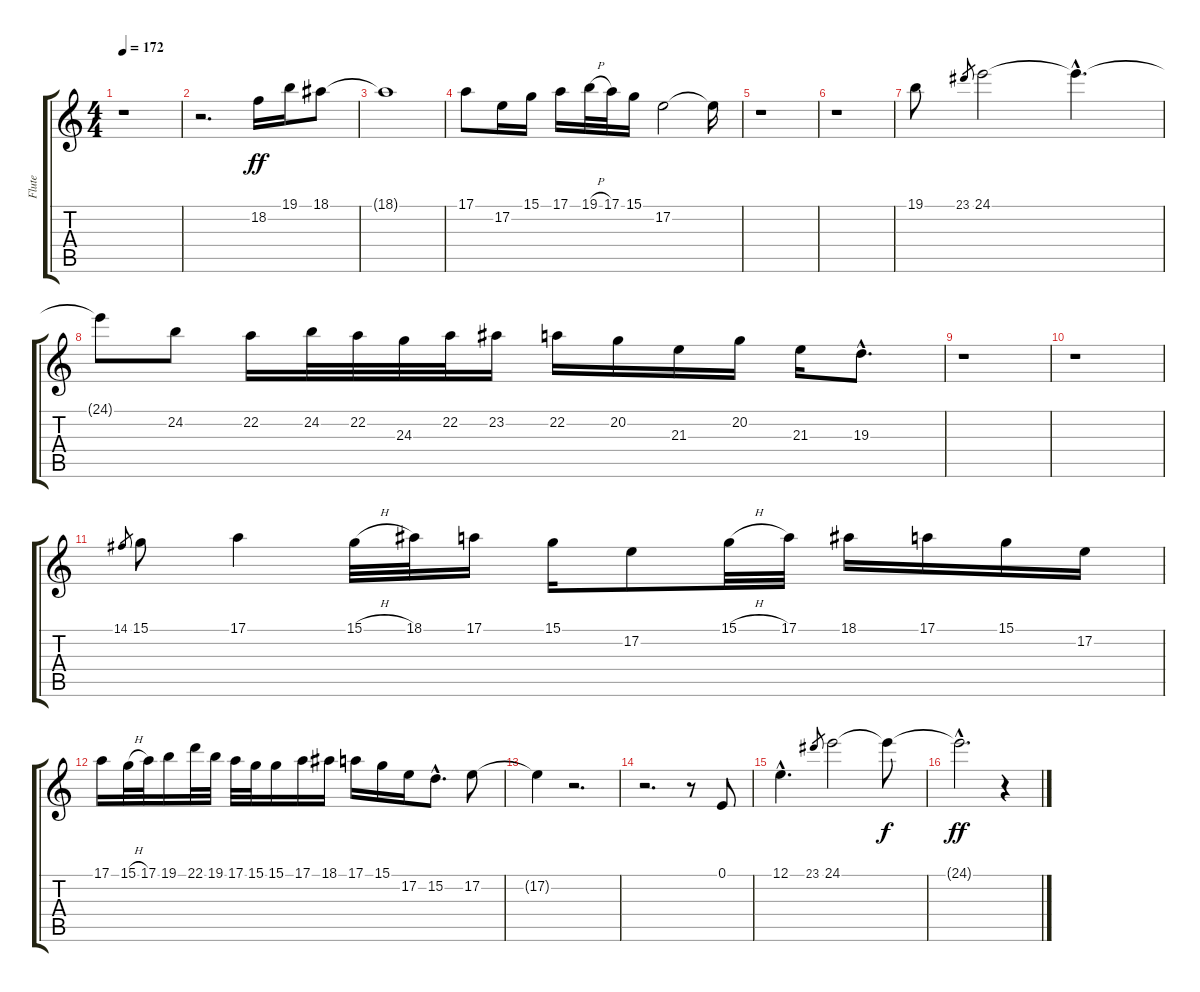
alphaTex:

\track ("Flute" "Flute") {instrument flute}
\staff {score tabs}
\tuning (E4 B3 G3 D3 A2 E2) {hide}
\ts (4 4)
\tempo 172
\clef g2
\ks c
r.1{dy ff} |
r.2{d} 18.2.16 19.1.16 18.1.8 |
18.1{t}.1 |
17.1.8 17.2.16 15.1.16 17.1.16 19.1{h}.32 17.1.32 15.1.16 17.2.2 17.2{t}.16 |
r.1 |
r.1 |
19.1.8 23.1.8{gr} 24.1.2 24.1{hac t}.4{d} |
24.1{t}.8 24.2.8 22.2.16 24.2.32 22.2.32 24.3.32 22.2.32 23.2.16 22.2.16 20.2.16 21.3.16 20.2.16 21.3.16 19.3{hac}.8{d} |
r.1 |
r.1 |
14.1.8{gr} 15.1.8 17.1.4 15.1{h}.32 18.1.32 17.1.16 15.1.16 17.2.8 15.1{h}.32 17.1.32 18.1.16 17.1.16 15.1.16 17.2.16 |
17.1.16 15.1{h}.32 17.1.32 19.1.16 22.1.32 19.1.32 17.1.32 15.1.32 15.1.16 17.1.16 18.1.16 17.1.16 15.1.16 17.2.16 15.2{hac}.8{d} 17.2.8 |
17.2{t}.4 r.2{d} |
r.2{d} r.8 0.1.8 |
12.1{hac}.4{d} 23.1.8{gr} 24.1.2 24.1{t}.8{dy f} |
24.1{hac t}.2{d dy ff} r.4
